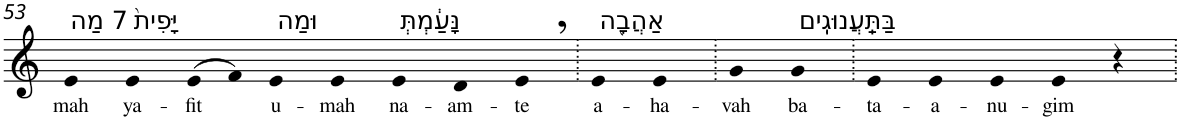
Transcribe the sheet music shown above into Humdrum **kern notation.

**kern	**text
*part1	*part1
*staff1	*staff1
*I"Piano	*
*I'Pno	*
!!LO:PB:g=z
*clefG2	*
*k[]	*
=53	=53
!LO:TX:a:t=7 מַה	!
!	!LO:LY:b
4e	mah
!LO:TX:a:t=יָּפִית֙	!
!	!LO:LY:b
4e	ya-
!	!LO:LY:b
(>8e	-fit
8f)	.
!LO:TX:a:t=וּמַה	!
!	!LO:LY:b
4e	u-
!	!LO:LY:b
4e	-mah
!LO:TX:a:t=נָּעַ֔מְתְּ	!
!	!LO:LY:b
4e	na-
!	!LO:LY:b
4d	-am-
!	!LO:LY:b
4e,	-te
=54.	=54.
!LO:TX:a:t=אַהֲבָ֖ה	!
!	!LO:LY:b
4e	a-
!	!LO:LY:b
4e	-ha-
=55.	=55.
!	!LO:LY:b
4g	-vah
!LO:TX:a:t=בַּתַּֽעֲנוּגִֽים	!
!	!LO:LY:b
4g	ba-
=56.	=56.
!	!LO:LY:b
4e	-ta-
!	!LO:LY:b
4e	-a-
!	!LO:LY:b
4e	-nu-
!	!LO:LY:b
4e	-gim
4r	.
=.	=.
*-	*-
